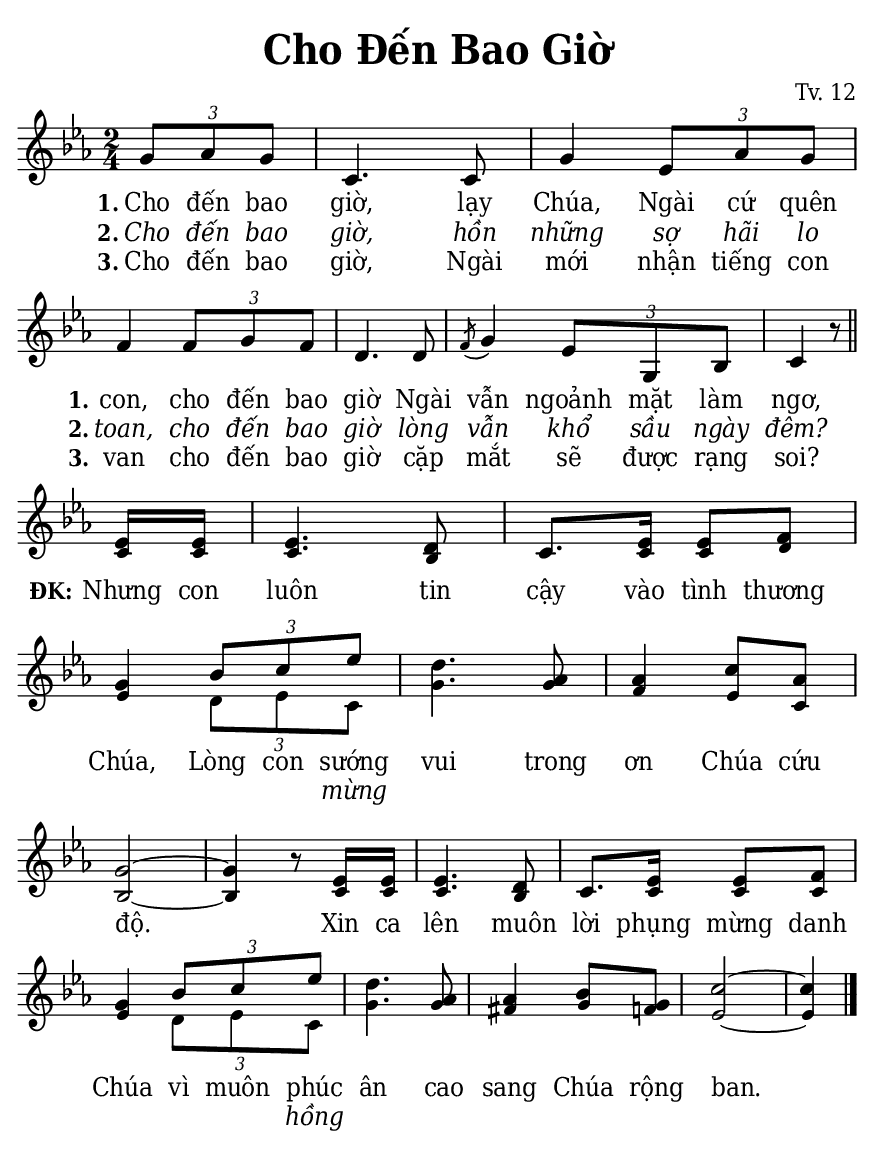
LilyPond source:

% Cài đặt chung\
\version "2.22.1"
\include "english.ly"

\header {
  title = \markup { \fontsize #1 "Cho Đến Bao Giờ" }
  composer = "Tv. 12"
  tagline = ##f
}

% Nhạc phiên khúc
nhacPhienKhucSop = \relative c'' {
  \partial 4 \tuplet 3/2 { g8 af g } |
  c,4. c8 |
  g'4 \tuplet 3/2 { ef8 af g } |
  f4 \tuplet 3/2 { f8 g f } |
  d4. d8 |
  \slashedGrace { f8 ( } g4) \tuplet 3/2 { ef8 g, bf } |
  c4 r8 \bar "||" \break
  
  <> \tweak extra-offset #'(-8.5 . -1.8) _\markup { \bold "ĐK:" }
  ef16 ef |
  ef4. d8 |
  c8. ef16 ef8 f |
  g4 \tuplet 3/2 { bf8 [c ef] } |
  d4. af8 |
  af4 c8 af |
  g2 ~ |
  g4 r8 ef16 ef |
  ef4. d8 |
  c8. ef16 ef8 f |
  g4 \tuplet 3/2 { bf8 c ef } |
  d4. af8 |
  af4 bf8 g |
  c2 ~ |
  c4 \bar "|."
}

nhacPhienKhucAlto = \relative c' {
  r4 |
  R2*5
  r4.
  c16 c |
  c4. bf8 |
  c8. c16 c8 d |
  ef4 \tuplet 3/2 { d8 [ef c] } |
  g'4. g8 |
  f4 ef8 c |
  bf2 ~ |
  bf4 r8 c16 c |
  c4. bf8 |
  c8. c16 c8 c |
  ef4 \tuplet 3/2 { d8 [ef c] } |
  g'4. g8 |
  fs4 g8 f! |
  ef2 ~ |
  ef4
}

% Lời phiên khúc
loiPhienKhucSop = \lyrics {
  <<
    {
      \set stanza = "1."
      Cho đến bao giờ, lạy Chúa,
      Ngài cứ quên con,
      cho đến bao giờ Ngài vẫn ngoảnh mặt làm ngơ,
    }
    \new Lyrics {
	    \set associatedVoice = "beSop"
	    \set stanza = "2."
      \override Lyrics.LyricText.font-shape = #'italic
	    Cho đến bao giờ,
	    hồn những sợ hãi lo toan,
	    cho đến bao giờ lòng vẫn khổ sầu ngày đêm?
    }
    \new Lyrics {
	    \set associatedVoice = "beSop"
	    \set stanza = "3."
	    Cho đến bao giờ, Ngài mới nhận tiếng con van
	    cho đến bao giờ cặp mắt sẽ được rạng soi?
    }
  >>
  %\set stanza = "ĐK:"
  \set stanza = ""
  Nhưng con luôn tin cậy vào tình thương Chúa,
  Lòng con
  <<
  { sướng }
  \new Lyrics {
	  \set associatedVoice = "beBas"
	  \override Lyrics.LyricText.font-shape = #'italic
	  mừng
	}
  >>
  vui trong ơn Chúa cứu độ.
  Xin ca lên muôn lời  phụng mừng danh Chúa
  vì muôn
  <<
  { phúc }
  \new Lyrics {
	  \set associatedVoice = "beBas"
	  \override Lyrics.LyricText.font-shape = #'italic
	  hồng
	}
  >>
  ân cao sang Chúa rộng ban.
}

% Dàn trang
\paper {
  #(set-paper-size "a5")
  top-margin = 3\mm
  bottom-margin = 3\mm
  left-margin = 3\mm
  right-margin = 3\mm
  indent = #0
  #(define fonts
	 (make-pango-font-tree "Deja Vu Serif Condensed"
	 		       "Deja Vu Serif Condensed"
			       "Deja Vu Serif Condensed"
			       (/ 20 20)))
  print-page-number = ##f
  system-system-spacing = #'((basic-distance . 0.1) (padding . 2))
}

TongNhip = {
  \key ef \major \time 2/4
  \set Timing.beamExceptions = #'()
  \set Timing.baseMoment = #(ly:make-moment 1/4)
}

% mã nguồn cho những chức năng chưa hỗ trợ trong phiên bản lilypond hiện tại
% cung cấp bởi cộng đồng lilypond khi gửi email đến lilypond-user@gnu.org
% Đổi kích thước nốt cho bè phụ
notBePhu =
#(define-music-function (font-size music) (number? ly:music?)
   (for-some-music
     (lambda (m)
       (if (music-is-of-type? m 'rhythmic-event)
           (begin
             (set! (ly:music-property m 'tweaks)
                   (cons `(font-size . ,font-size)
                         (ly:music-property m 'tweaks)))
             #t)
           #f))
     music)
   music)

% in số phiên khúc trên mỗi dòng
#(define (add-grob-definition grob-name grob-entry)
    (set! all-grob-descriptions
          (cons ((@@ (lily) completize-grob-entry)
                 (cons grob-name grob-entry))
                all-grob-descriptions)))

#(add-grob-definition
   'StanzaNumberSpanner
   `((direction . ,LEFT)
     (font-series . bold)
     (padding . 0.5)
     (side-axis . ,X)
     (stencil . ,ly:text-interface::print)
     (X-offset . ,ly:side-position-interface::x-aligned-side)
     (Y-extent . ,grob::always-Y-extent-from-stencil)
     (meta . ((class . Spanner)
              (interfaces . (font-interface
                             side-position-interface
                             stanza-number-interface
                             text-interface))))))

\layout {
   \context {
     \Global
     \grobdescriptions #all-grob-descriptions
   }
   \context {
     \Score
     \remove Stanza_number_align_engraver
     \consists
       #(lambda (context)
          (let ((texts '())
                (syllables '()))
            (make-engraver
             (acknowledgers
              ((stanza-number-interface engraver grob source-engraver)
                 (set! texts (cons grob texts)))
              ((lyric-syllable-interface engraver grob source-engraver)
                 (set! syllables (cons grob syllables))))
             ((stop-translation-timestep engraver)
                (for-each
                 (lambda (text)
                   (for-each
                    (lambda (syllable)
                      (ly:pointer-group-interface::add-grob text
'side-support-elements syllable))
                    syllables))
                 texts)
                (set! syllables '())))))
   }
   \context {
     \Lyrics
     \remove Stanza_number_engraver
     \consists
       #(lambda (context)
          (let ((text #f)
                (last-stanza #f))
            (make-engraver
             ((process-music engraver)
                (let ((stanza (ly:context-property context 'stanza #f)))
                  (if (and stanza (not (equal? stanza last-stanza)))
                      (let ((column (ly:context-property context
'currentCommandColumn)))
                        (set! last-stanza stanza)
                        (if text
                            (ly:spanner-set-bound! text RIGHT column))

                        (set! text (ly:engraver-make-grob engraver
'StanzaNumberSpanner '()))
                        (ly:grob-set-property! text 'text stanza)
                        (ly:spanner-set-bound! text LEFT column)))))
             ((finalize engraver)
                (if text
                    (let ((column (ly:context-property context
'currentCommandColumn)))
                      (ly:spanner-set-bound! text RIGHT column)))))))
     \override StanzaNumberSpanner.horizon-padding = 10000
   }
}
% kết thúc mã nguồn

\score {
  \new ChoirStaff <<
    \new Staff \with {
        \consists "Merge_rests_engraver"
        printPartCombineTexts = ##f
      }
      <<
      \new Voice \TongNhip \partCombine 
        \nhacPhienKhucSop
        \notBePhu -1 { \nhacPhienKhucAlto }
      \new NullVoice = beSop \nhacPhienKhucSop
      \new Lyrics \lyricsto beSop \loiPhienKhucSop
      >>
  >>
  \layout {
    \override Lyrics.LyricSpace.minimum-distance = #1.5
    \override Score.BarNumber.break-visibility = ##(#f #f #f)
    \override Score.SpacingSpanner.uniform-stretching = ##t
  } 
}
